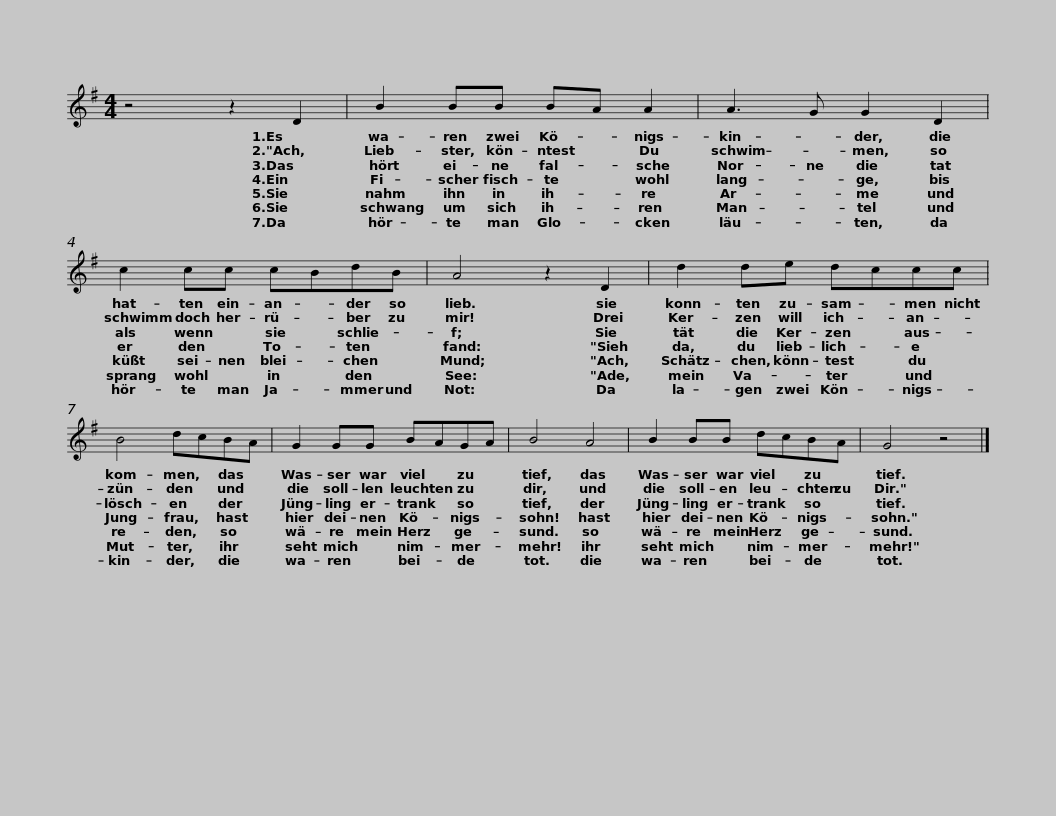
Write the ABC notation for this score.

X:1
L:1/8
M:4/4
I:linebreak $
K:G
V:1 treble
V:1
 z4 z2 D2 | B2 BB BA A2 | A3 G G2 D2 |$ c2 cc cBdB | A4 z2 D2 | %5
 d2 de dccc |$ B4 dcBA | G2 GG BAGA | B4 A4 | B2 BB dcBA |$ %10
 G4 z4 |] %11
